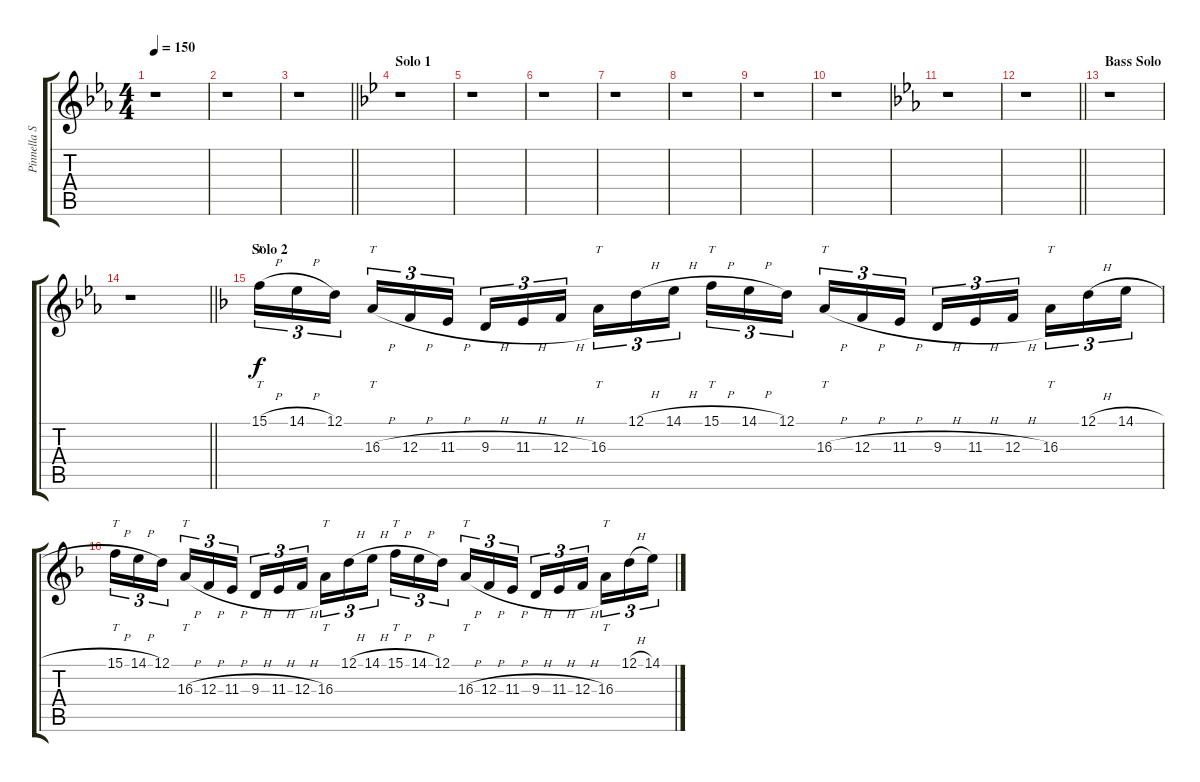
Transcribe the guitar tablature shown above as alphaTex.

\track ("Pinnella Solo" "Pinnella S") {instrument lead2sawtooth}
\staff {score tabs}
\tuning (D4 A3 F3 C3 G2 D2) {hide}
\ts (4 4)
\tempo 150
\clef g2
\ks cminor
r.1{dy f} |
r.1 |
\barLineRight lightlight
r.1 |
\section ("" "Solo 1")
\ks gminor
r.1 |
r.1 |
r.1 |
r.1 |
r.1 |
r.1 |
r.1 |
\ks cminor
r.1 |
\barLineRight lightlight
r.1 |
\section ("" "Bass Solo")
r.1 |
\barLineRight lightlight
r.1 |
\section ("" "Solo 2")
\ks dminor
15.1{h}.16{tt tu (3 2)} 14.1{h}.16{tu (3 2)} 12.1.16{tu (3 2) beam splitsecondary} 16.3{h}.16{tt tu (3 2)} 12.3{h}.16{tu (3 2)} 11.3{h}.16{tu (3 2)} 9.3{h}.16{tu (3 2)} 11.3{h}.16{tu (3 2)} 12.3{h}.16{tu (3 2) beam splitsecondary} 16.3.16{tt tu (3 2)} 12.1{h}.16{tu (3 2)} 14.1{h}.16{tu (3 2)} 15.1{h}.16{tt tu (3 2)} 14.1{h}.16{tu (3 2)} 12.1.16{tu (3 2) beam splitsecondary} 16.3{h}.16{tt tu (3 2)} 12.3{h}.16{tu (3 2)} 11.3{h}.16{tu (3 2)} 9.3{h}.16{tu (3 2)} 11.3{h}.16{tu (3 2)} 12.3{h}.16{tu (3 2) beam splitsecondary} 16.3.16{tt tu (3 2)} 12.1{h}.16{tu (3 2)} 14.1{h}.16{tu (3 2)} |
15.1{h}.16{tt tu (3 2)} 14.1{h}.16{tu (3 2)} 12.1.16{tu (3 2) beam splitsecondary} 16.3{h}.16{tt tu (3 2)} 12.3{h}.16{tu (3 2)} 11.3{h}.16{tu (3 2)} 9.3{h}.16{tu (3 2)} 11.3{h}.16{tu (3 2)} 12.3{h}.16{tu (3 2) beam splitsecondary} 16.3.16{tt tu (3 2)} 12.1{h}.16{tu (3 2)} 14.1{h}.16{tu (3 2)} 15.1{h}.16{tt tu (3 2)} 14.1{h}.16{tu (3 2)} 12.1.16{tu (3 2) beam splitsecondary} 16.3{h}.16{tt tu (3 2)} 12.3{h}.16{tu (3 2)} 11.3{h}.16{tu (3 2)} 9.3{h}.16{tu (3 2)} 11.3{h}.16{tu (3 2)} 12.3{h}.16{tu (3 2) beam splitsecondary} 16.3.16{tt tu (3 2)} 12.1{h}.16{tu (3 2)} 14.1{h}.16{tu (3 2)}
